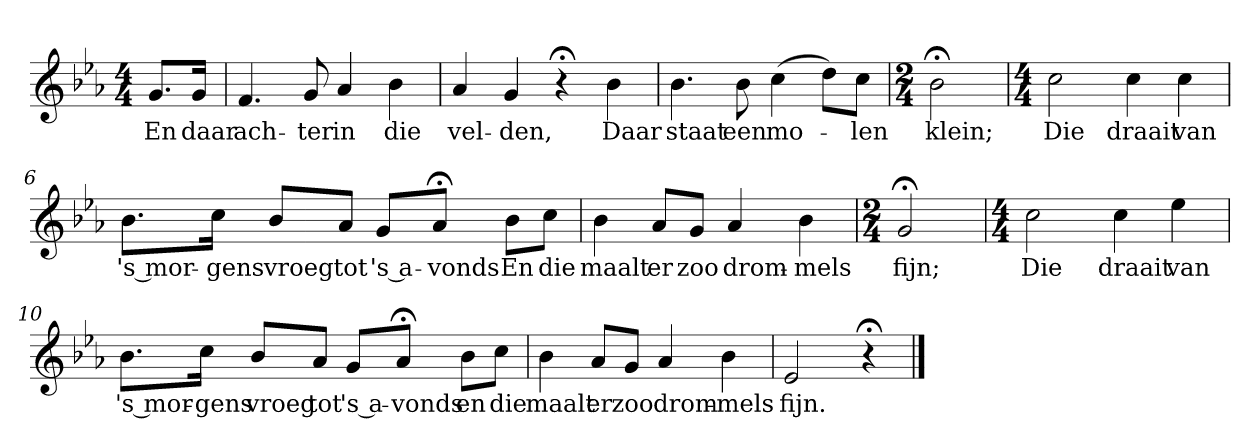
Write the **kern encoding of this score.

**kern	**text
*part1	*part1
*staff1	*staff1
*k[b-e-a-]	*
*E-:	*
*M4/4	*
*MM120	*
=	=
8.gL	En
16gJk	daar
=1	=1
4.f	ach-
8g	-ter
4a-	in
4b-	die
=2	=2
4a-	vel-
4g	-den,
4r;<	.
4b-	Daar
=3	=3
4.b-	staat
8b-	een
(4cc	mo-
8ddL)	.
8ccJ	-len
=4	=4
*M2/4	*
2b-;<	klein;
=5	=5
*M4/4	*
2cc	Die
4cc	draait
4cc	van
=6	=6
8.b-L	's mor-
16ccJk	-gens
8b-L	vroeg
8a-J	tot
8gL	's a-
8a-;<J	-vonds
8b-L	En
8ccJ	die
=7	=7
4b-	maalt
8a-L	er
8gJ	zoo
4a-	drom-
4b-	-mels
=8	=8
*M2/4	*
2g;<	fijn;
=9	=9
*M4/4	*
2cc	Die
4cc	draait
4ee-	van
=10	=10
8.b-L	's mor-
16ccJk	-gens
8b-L	vroeg
8a-J	tot
8gL	's a-
8a-;<J	-vonds
8b-L	en
8ccJ	die
=11	=11
4b-	maalt
8a-L	er
8gJ	zoo
4a-	drom-
4b-	-mels
=12	=12
2e-	fijn.
4r;<	.
==	==
*-	*-
